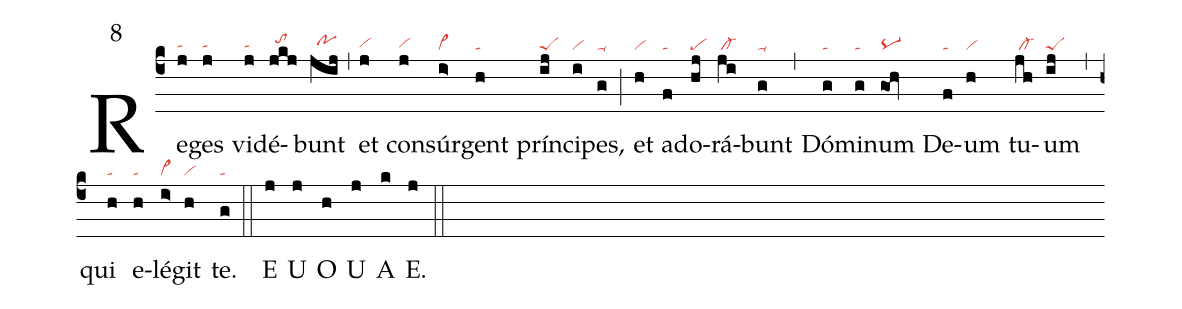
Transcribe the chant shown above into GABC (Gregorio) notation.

mode: 8;
nabc-lines:1;
%%
(c4)Re(j|tahg)ges(j|tahg) vi(j|tahg)dé(jkj|//tohi)bunt(jij|//pohh) (,) et(j|vihg) con(j|vihg)súr(i>|vi>)gent(h|ta) prín(ij|peS)ci(i|vi)pes,(g|ta-) (;)
et(h|vi) a(f|ta)do(hj|pe)rá(ji|/cl-)bunt(g|ta-) (,) Dó(g|ta)mi(g|ta)num(goh|pq-) De(f|ta)um(h|vi) tu(jh|/cl-)um(ij|peS) (,) qui(h|ta) e(h|ta)lé(i>|vi>)git(h|vi) te.(g|ta) (::)
E(j) U(j) O(h) U(j) A(k) E.(j) (::)
